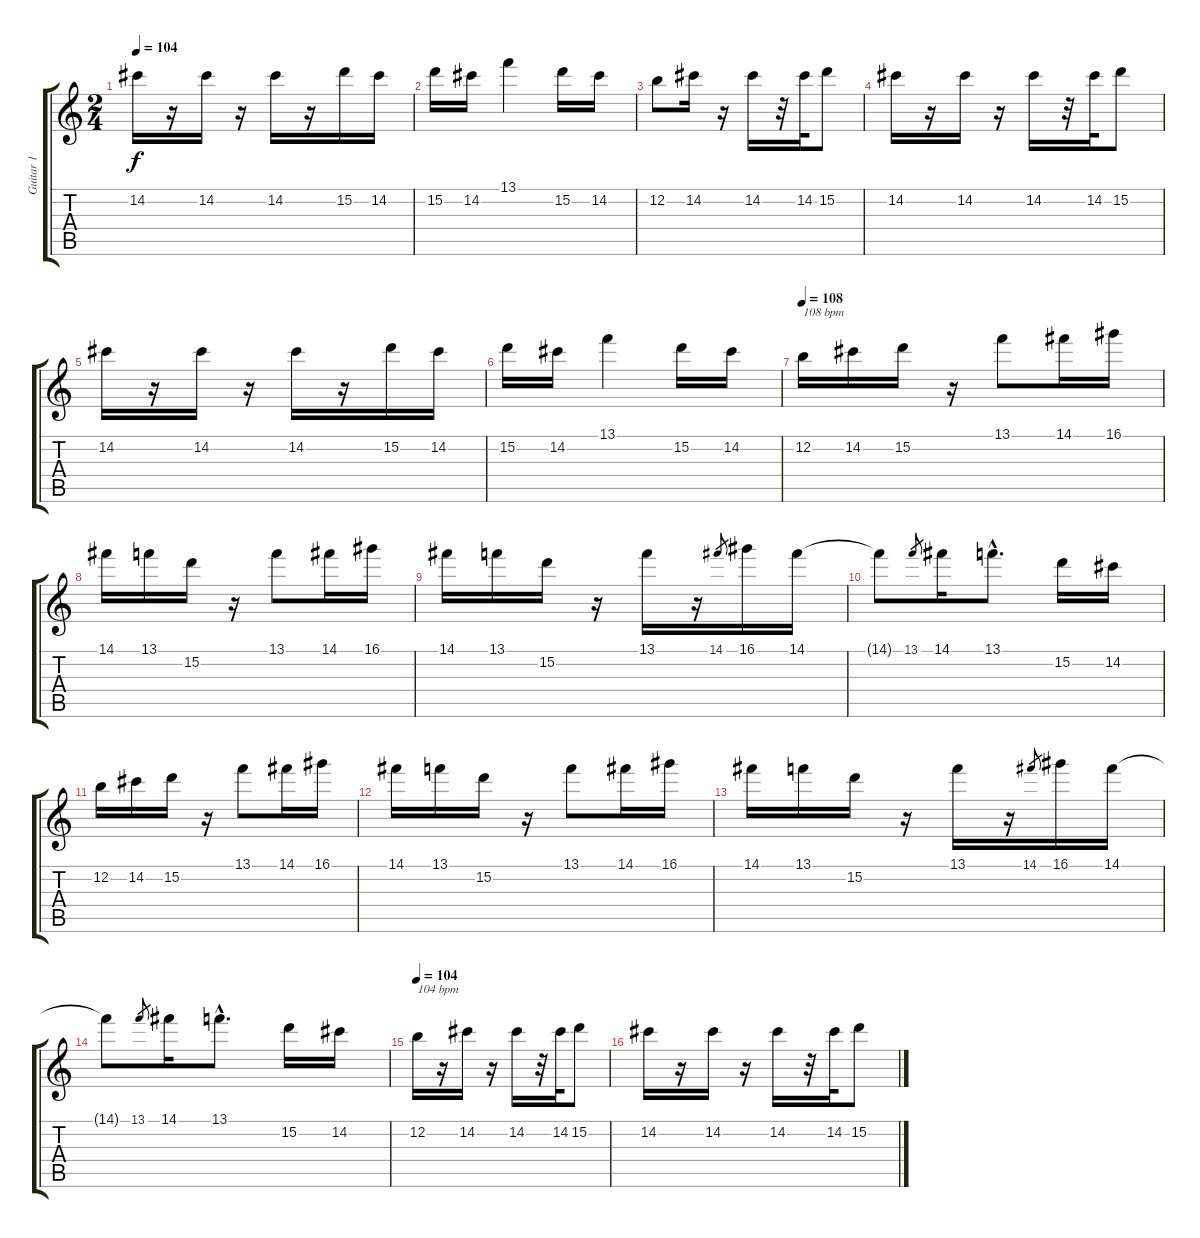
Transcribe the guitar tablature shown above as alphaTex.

\track ("Guitar 1" "Guitar 1") {instrument acousticguitarnylon}
\staff {score tabs}
\tuning (E4 B3 G3 D3 A2 E2) {hide}
\ts (2 4)
\tempo 104
\clef g2
\ks c
14.2.16{dy f} r.16 14.2.16 r.16 14.2.16 r.16 15.2.16 14.2.16 |
15.2.16 14.2.16 13.1.4 15.2.16 14.2.16 |
12.2.8 14.2.16 r.16 14.2.16 r.32 14.2.32 15.2.8 |
14.2.16 r.16 14.2.16 r.16 14.2.16 r.32 14.2.32 15.2.8 |
14.2.16 r.16 14.2.16 r.16 14.2.16 r.16 15.2.16 14.2.16 |
15.2.16 14.2.16 13.1.4 15.2.16 14.2.16 |
\tempo 108
12.2.16{txt "108 bpm"} 14.2.16 15.2.16 r.16 13.1.8 14.1.16 16.1.16 |
14.1.16 13.1.16 15.2.16 r.16 13.1.8 14.1.16 16.1.16 |
14.1.16 13.1.16 15.2.16 r.16 13.1.16 r.16 14.1.8{gr} 16.1.16 14.1.16 |
14.1{t}.8 13.1.8{gr} 14.1.16 13.1{hac}.8{d} 15.2.16 14.2.16 |
12.2.16 14.2.16 15.2.16 r.16 13.1.8 14.1.16 16.1.16 |
14.1.16 13.1.16 15.2.16 r.16 13.1.8 14.1.16 16.1.16 |
14.1.16 13.1.16 15.2.16 r.16 13.1.16 r.16 14.1.8{gr} 16.1.16 14.1.16 |
14.1{t}.8 13.1.8{gr} 14.1.16 13.1{hac}.8{d} 15.2.16 14.2.16 |
\tempo 104
12.2.16{txt "104 bpm"} r.16 14.2.16 r.16 14.2.16 r.32 14.2.32 15.2.8 |
14.2.16 r.16 14.2.16 r.16 14.2.16 r.32 14.2.32 15.2.8
